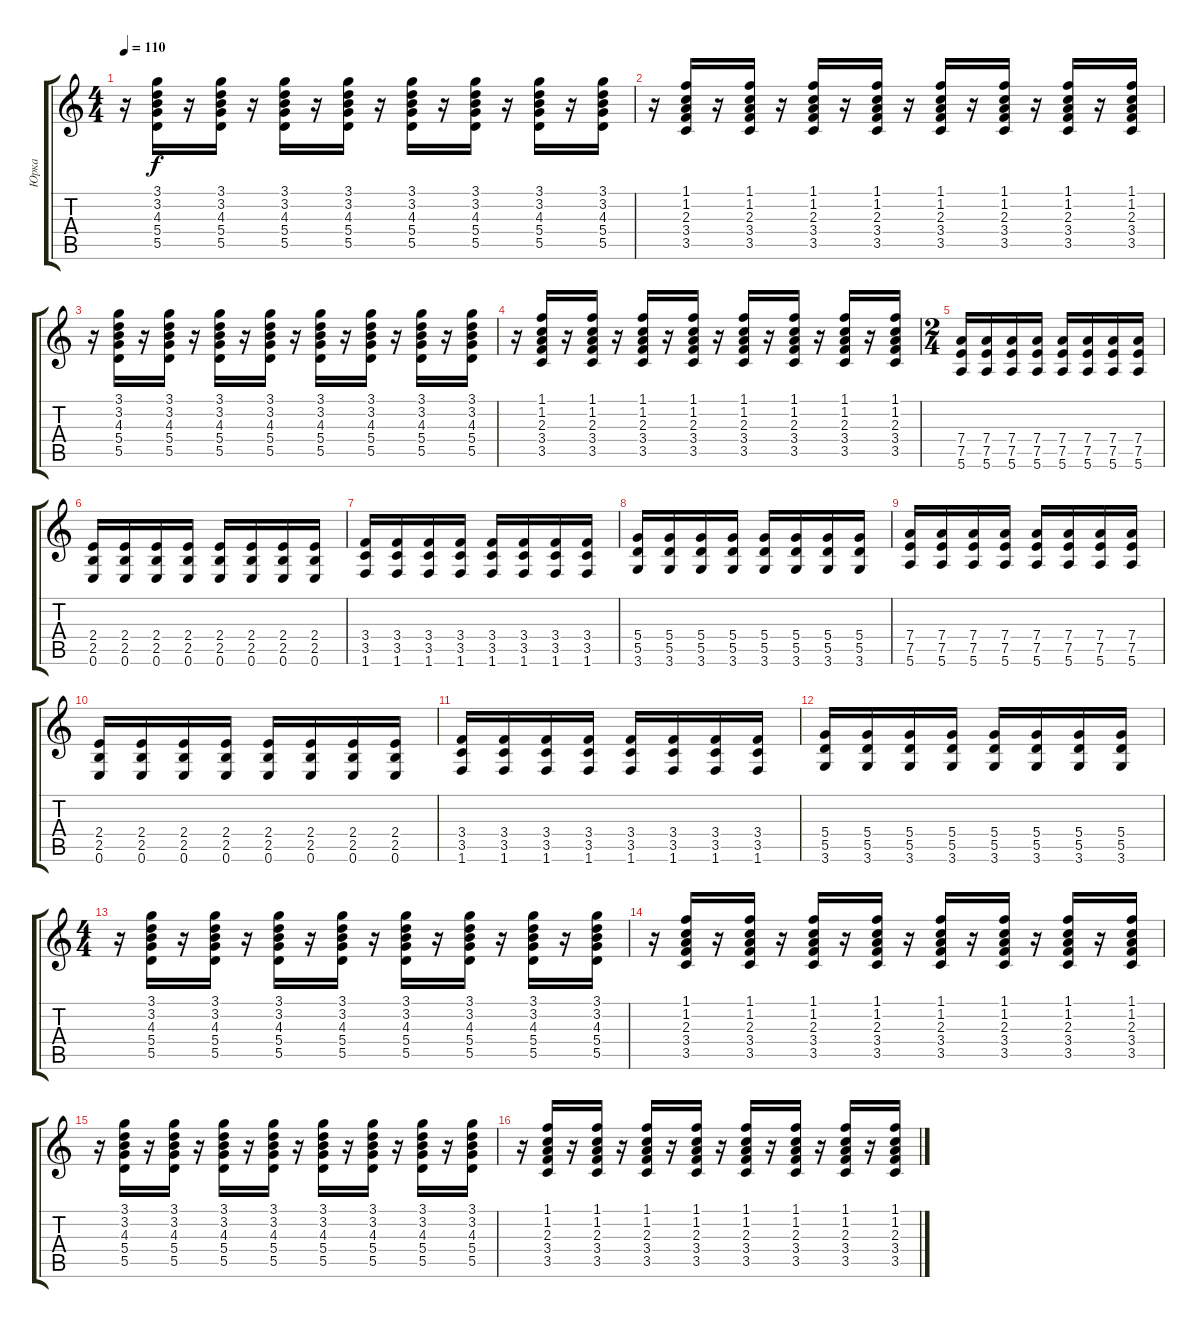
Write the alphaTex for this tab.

\track ("Юрка" "Юрка") {instrument overdrivenguitar}
\staff {score tabs}
\tuning (E4 B3 G3 D3 A2 E2) {hide}
\ts (4 4)
\tempo 110
\clef g2
\ks c
r.16{dy f} (3.1 3.2 4.3 5.4 5.5).16{instrument electricguitarclean} r.16 (3.1 3.2 4.3 5.4 5.5).16{instrument electricguitarclean} r.16 (3.1 3.2 4.3 5.4 5.5).16{instrument electricguitarclean} r.16 (3.1 3.2 4.3 5.4 5.5).16{instrument electricguitarclean} r.16 (3.1 3.2 4.3 5.4 5.5).16{instrument electricguitarclean} r.16 (3.1 3.2 4.3 5.4 5.5).16{instrument electricguitarclean} r.16 (3.1 3.2 4.3 5.4 5.5).16{instrument electricguitarclean} r.16 (3.1 3.2 4.3 5.4 5.5).16{instrument electricguitarclean} |
r.16 (1.1 1.2 2.3 3.4 3.5).16{instrument electricguitarclean} r.16 (1.1 1.2 2.3 3.4 3.5).16{instrument electricguitarclean} r.16{instrument electricguitarclean} (1.1 1.2 2.3 3.4 3.5).16{instrument electricguitarclean} r.16 (1.1 1.2 2.3 3.4 3.5).16{instrument electricguitarclean} r.16 (1.1 1.2 2.3 3.4 3.5).16{instrument electricguitarclean} r.16 (1.1 1.2 2.3 3.4 3.5).16{instrument electricguitarclean} r.16 (1.1 1.2 2.3 3.4 3.5).16{instrument electricguitarclean} r.16 (1.1 1.2 2.3 3.4 3.5).16{instrument electricguitarclean} |
r.16 (3.1 3.2 4.3 5.4 5.5).16{instrument electricguitarclean} r.16 (3.1 3.2 4.3 5.4 5.5).16{instrument electricguitarclean} r.16 (3.1 3.2 4.3 5.4 5.5).16{instrument electricguitarclean} r.16 (3.1 3.2 4.3 5.4 5.5).16{instrument electricguitarclean} r.16 (3.1 3.2 4.3 5.4 5.5).16{instrument electricguitarclean} r.16 (3.1 3.2 4.3 5.4 5.5).16{instrument electricguitarclean} r.16 (3.1 3.2 4.3 5.4 5.5).16{instrument electricguitarclean} r.16 (3.1 3.2 4.3 5.4 5.5).16{instrument electricguitarclean} |
r.16 (1.1 1.2 2.3 3.4 3.5).16{instrument electricguitarclean} r.16 (1.1 1.2 2.3 3.4 3.5).16{instrument electricguitarclean} r.16{instrument electricguitarclean} (1.1 1.2 2.3 3.4 3.5).16{instrument electricguitarclean} r.16 (1.1 1.2 2.3 3.4 3.5).16{instrument electricguitarclean} r.16 (1.1 1.2 2.3 3.4 3.5).16{instrument electricguitarclean} r.16 (1.1 1.2 2.3 3.4 3.5).16{instrument electricguitarclean} r.16 (1.1 1.2 2.3 3.4 3.5).16{instrument electricguitarclean} r.16 (1.1 1.2 2.3 3.4 3.5).16{instrument electricguitarclean} |
\ts (2 4)
(7.4 7.5 5.6).16{instrument overdrivenguitar} (7.4 7.5 5.6).16 (7.4 7.5 5.6).16 (7.4 7.5 5.6).16 (7.4 7.5 5.6).16 (7.4 7.5 5.6).16 (7.4 7.5 5.6).16 (7.4 7.5 5.6).16 |
(2.4 2.5 0.6).16 (2.4 2.5 0.6).16 (2.4 2.5 0.6).16 (2.4 2.5 0.6).16 (2.4 2.5 0.6).16 (2.4 2.5 0.6).16 (2.4 2.5 0.6).16 (2.4 2.5 0.6).16 |
(3.4 3.5 1.6).16 (3.4 3.5 1.6).16 (3.4 3.5 1.6).16 (3.4 3.5 1.6).16 (3.4 3.5 1.6).16 (3.4 3.5 1.6).16 (3.4 3.5 1.6).16 (3.4 3.5 1.6).16 |
(5.4 5.5 3.6).16 (5.4 5.5 3.6).16 (5.4 5.5 3.6).16 (5.4 5.5 3.6).16 (5.4 5.5 3.6).16 (5.4 5.5 3.6).16 (5.4 5.5 3.6).16 (5.4 5.5 3.6).16 |
(7.4 7.5 5.6).16{instrument overdrivenguitar} (7.4 7.5 5.6).16 (7.4 7.5 5.6).16 (7.4 7.5 5.6).16 (7.4 7.5 5.6).16 (7.4 7.5 5.6).16 (7.4 7.5 5.6).16 (7.4 7.5 5.6).16 |
(2.4 2.5 0.6).16 (2.4 2.5 0.6).16 (2.4 2.5 0.6).16 (2.4 2.5 0.6).16 (2.4 2.5 0.6).16 (2.4 2.5 0.6).16 (2.4 2.5 0.6).16 (2.4 2.5 0.6).16 |
(3.4 3.5 1.6).16 (3.4 3.5 1.6).16 (3.4 3.5 1.6).16 (3.4 3.5 1.6).16 (3.4 3.5 1.6).16 (3.4 3.5 1.6).16 (3.4 3.5 1.6).16 (3.4 3.5 1.6).16 |
(5.4 5.5 3.6).16 (5.4 5.5 3.6).16 (5.4 5.5 3.6).16 (5.4 5.5 3.6).16 (5.4 5.5 3.6).16 (5.4 5.5 3.6).16 (5.4 5.5 3.6).16 (5.4 5.5 3.6).16 |
\ts (4 4)
r.16 (3.1 3.2 4.3 5.4 5.5).16{instrument electricguitarclean} r.16 (3.1 3.2 4.3 5.4 5.5).16{instrument electricguitarclean} r.16 (3.1 3.2 4.3 5.4 5.5).16{instrument electricguitarclean} r.16 (3.1 3.2 4.3 5.4 5.5).16{instrument electricguitarclean} r.16 (3.1 3.2 4.3 5.4 5.5).16{instrument electricguitarclean} r.16 (3.1 3.2 4.3 5.4 5.5).16{instrument electricguitarclean} r.16 (3.1 3.2 4.3 5.4 5.5).16{instrument electricguitarclean} r.16 (3.1 3.2 4.3 5.4 5.5).16{instrument electricguitarclean} |
r.16 (1.1 1.2 2.3 3.4 3.5).16{instrument electricguitarclean} r.16 (1.1 1.2 2.3 3.4 3.5).16{instrument electricguitarclean} r.16{instrument electricguitarclean} (1.1 1.2 2.3 3.4 3.5).16{instrument electricguitarclean} r.16 (1.1 1.2 2.3 3.4 3.5).16{instrument electricguitarclean} r.16 (1.1 1.2 2.3 3.4 3.5).16{instrument electricguitarclean} r.16 (1.1 1.2 2.3 3.4 3.5).16{instrument electricguitarclean} r.16 (1.1 1.2 2.3 3.4 3.5).16{instrument electricguitarclean} r.16 (1.1 1.2 2.3 3.4 3.5).16{instrument electricguitarclean} |
r.16 (3.1 3.2 4.3 5.4 5.5).16{instrument electricguitarclean} r.16 (3.1 3.2 4.3 5.4 5.5).16{instrument electricguitarclean} r.16 (3.1 3.2 4.3 5.4 5.5).16{instrument electricguitarclean} r.16 (3.1 3.2 4.3 5.4 5.5).16{instrument electricguitarclean} r.16 (3.1 3.2 4.3 5.4 5.5).16{instrument electricguitarclean} r.16 (3.1 3.2 4.3 5.4 5.5).16{instrument electricguitarclean} r.16 (3.1 3.2 4.3 5.4 5.5).16{instrument electricguitarclean} r.16 (3.1 3.2 4.3 5.4 5.5).16{instrument electricguitarclean} |
r.16 (1.1 1.2 2.3 3.4 3.5).16{instrument electricguitarclean} r.16 (1.1 1.2 2.3 3.4 3.5).16{instrument electricguitarclean} r.16{instrument electricguitarclean} (1.1 1.2 2.3 3.4 3.5).16{instrument electricguitarclean} r.16 (1.1 1.2 2.3 3.4 3.5).16{instrument electricguitarclean} r.16 (1.1 1.2 2.3 3.4 3.5).16{instrument electricguitarclean} r.16 (1.1 1.2 2.3 3.4 3.5).16{instrument electricguitarclean} r.16 (1.1 1.2 2.3 3.4 3.5).16{instrument electricguitarclean} r.16 (1.1 1.2 2.3 3.4 3.5).16{instrument electricguitarclean}
